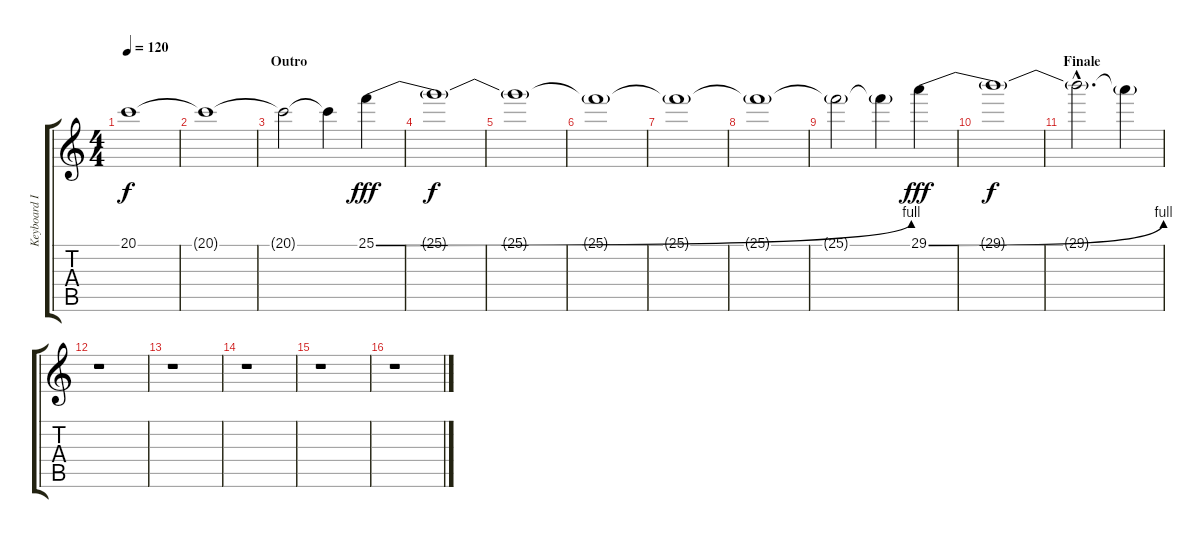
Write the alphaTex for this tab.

\track ("Keyboard Interludes" "Keyboard I") {instrument seashore}
\staff {score tabs}
\tuning (E4 B3 G3 D3 A2 E2) {hide}
\ts (4 4)
\tempo 120
\clef g2
\ks c
20.1{t}.1{dy f} |
20.1{t}.1 |
\section ("" "Outro")
20.1{t}.2 20.1{t}.4 25.1{be (bend 0 0 60 4)}.4{dy fff} |
25.1{t}.1{dy f} |
25.1{t}.1 |
25.1{t}.1 |
25.1{t}.1 |
25.1{t}.1 |
25.1{t}.2 25.1{t}.4 29.1{be (bend 0 0 60 4)}.4{dy fff} |
29.1{t}.1{dy f} |
\section ("" "Finale")
29.1{hac t}.2{d} 29.1{t}.4{volume 2} |
r.1 |
r.1 |
r.1 |
r.1 |
r.1
